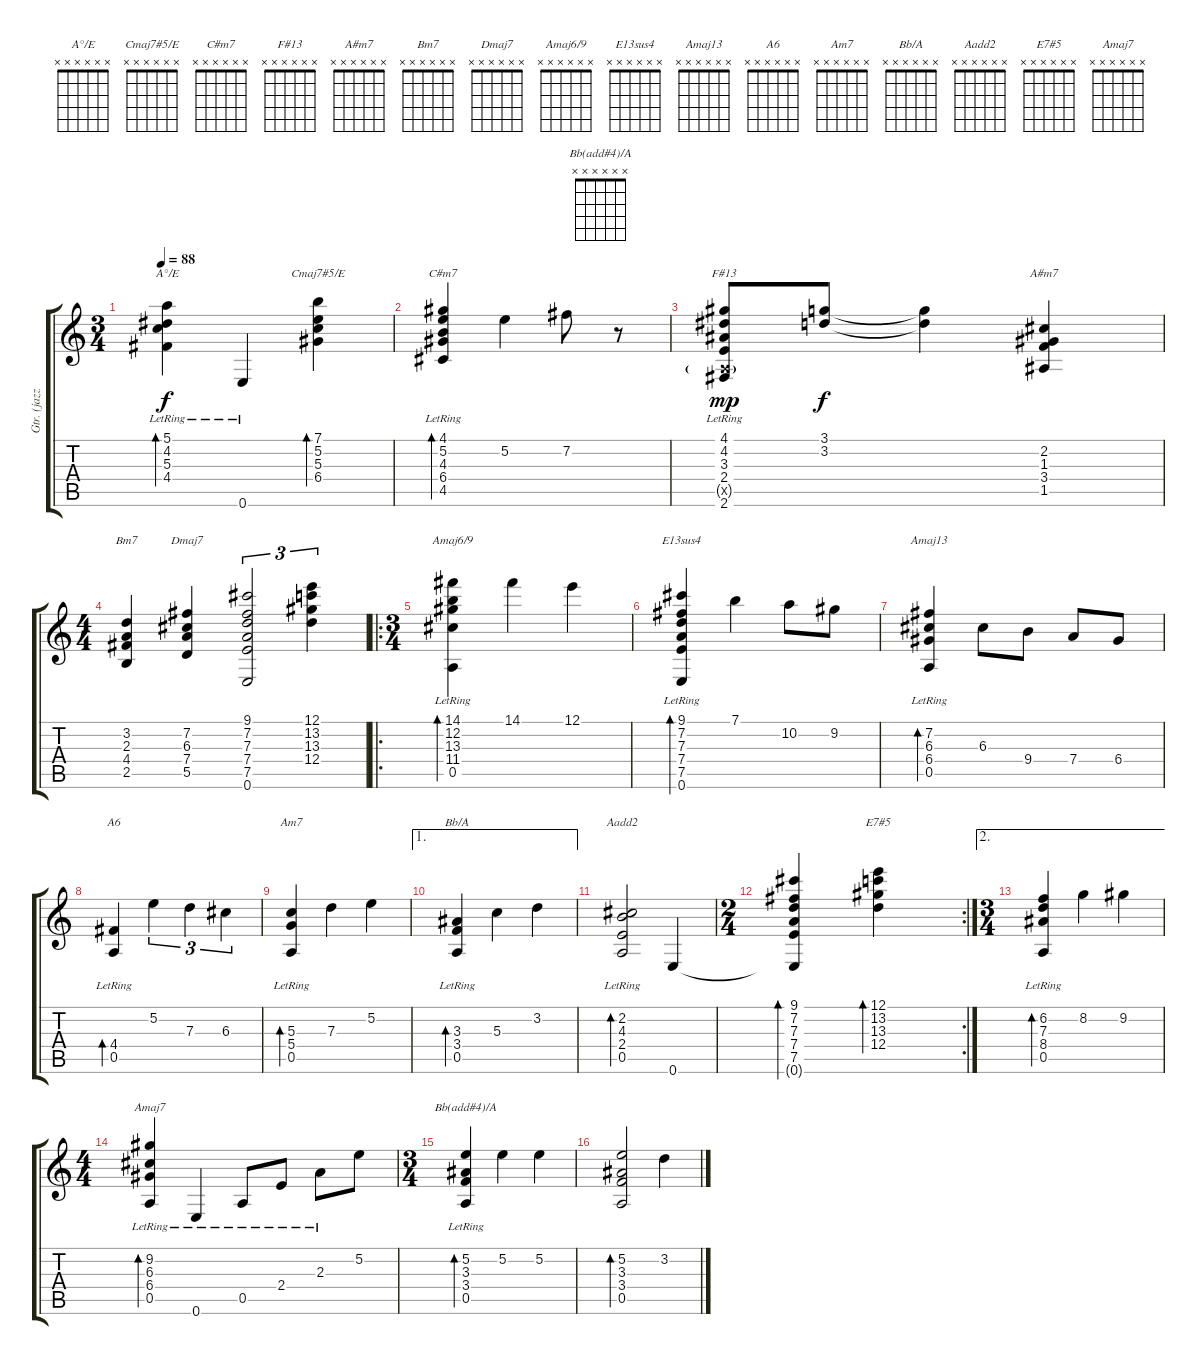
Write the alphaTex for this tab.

\track ("Gtr. (jazz)" "Gtr. (jazz") {instrument electricguitarjazz}
\staff {score tabs}
\tuning (E4 B3 G3 D3 A2 E2) {hide}
\chord ("A°/E" x x x x x x) {firstfret 0}
\chord ("Cmaj7#5/E" x x x x x x) {firstfret 0}
\chord ("C#m7" x x x x x x) {firstfret 0}
\chord ("F#13" x x x x x x) {firstfret 0}
\chord ("A#m7" x x x x x x) {firstfret 0}
\chord ("Bm7" x x x x x x) {firstfret 0}
\chord ("Dmaj7" x x x x x x) {firstfret 0}
\chord ("Amaj6/9" x x x x x x) {firstfret 0}
\chord ("E13sus4" x x x x x x) {firstfret 0}
\chord ("Amaj13" x x x x x x) {firstfret 0}
\chord ("A6" x x x x x x) {firstfret 0}
\chord ("Am7" x x x x x x) {firstfret 0}
\chord ("Bb/A" x x x x x x) {firstfret 0}
\chord ("Aadd2" x x x x x x) {firstfret 0}
\chord ("E7#5" x x x x x x) {firstfret 0}
\chord ("Amaj7" x x x x x x) {firstfret 0}
\chord ("Bb(add#4)/A" x x x x x x) {firstfret 0}
\ts (3 4)
\tempo 88
\clef g2
\ks c
(5.1{lr} 4.2{lr} 5.3{lr} 4.4{lr}).4{bd 60 ch "A°/E" dy f} 0.6{lr}.4 (7.1 5.2 5.3 6.4).4{bd 60 ch "Cmaj7#5/E"} |
(4.1{lr} 5.2 4.3{lr} 6.4{lr} 4.5{lr}).4{bd 60 ch "C#m7"} 5.2.4 7.2.8 r.8 |
(4.1 4.2 3.3{lr} 2.4{lr} 0.5{g x} 2.6{lr}).8{ch "F#13" dy mp} (3.1 3.2).8{dy f} (3.1{t} 3.2{t}).4 (2.2 1.3 3.4 1.5).4{ch "A#m7"} |
\ts (4 4)
(3.2 2.3 4.4 2.5).4{ch "Bm7"} (7.2 6.3 7.4 5.5).4{ch "Dmaj7"} (9.1 7.2 7.3 7.4 7.5 0.6).2{tu (3 2)} (12.1 13.2 13.3 12.4).4{tu (3 2)} |
\ro
\ts (3 4)
(14.1 12.2{lr} 13.3{lr} 11.4{lr} 0.5{lr}).4{bd 60 ch "Amaj6/9"} 14.1.4 12.1.4 |
(9.1 7.2{lr} 7.3{lr} 7.4{lr} 7.5 0.6{lr}).4{bd 60 ch "E13sus4"} 7.1.4 10.2.8 9.2.8 |
(7.2{lr} 6.3 6.4{lr} 0.5{lr}).4{bd 60 ch "Amaj13"} 6.3.8 9.4.8 7.4.8 6.4.8 |
(4.4{lr} 0.5{lr}).4{bd 60 ch "A6"} 5.2.4{tu (3 2)} 7.3.4{tu (3 2)} 6.3.4{tu (3 2)} |
(5.3 5.4{lr} 0.5{lr}).4{bd 60 ch "Am7"} 7.3.4 5.2.4 |
\ae 1
(3.3 3.4{lr} 0.5{lr}).4{bd 60 ch "Bb/A"} 5.3.4 3.2.4 |
(2.2{lr} 4.3{lr} 2.4{lr} 0.5).2{bd 60 ch "Aadd2"} 0.6.4 |
\rc 2
\ts (2 4)
(9.1 7.2 7.3 7.4 7.5 0.6{t}).4{bd 60} (12.1 13.2 13.3 12.4).4{bd 60 ch "E7#5"} |
\ae 2
\ts (3 4)
(6.2 7.3{lr} 8.4{lr} 0.5{lr}).4{bd 60} 8.2.4 9.2.4 |
\ts (4 4)
(9.2{lr} 6.3{lr} 6.4{lr} 0.5{lr}).4{bd 60 ch "Amaj7"} 0.6{lr}.4 0.5{lr}.8 2.4{lr}.8 2.3{lr}.8 5.2.8 |
\ts (3 4)
(5.2 3.3{lr} 3.4{lr} 0.5{lr}).4{bd 30 ch "Bb(add#4)/A"} 5.2.4 5.2.4 |
(5.2 3.3 3.4 0.5).2{bd 30} 3.2.4
